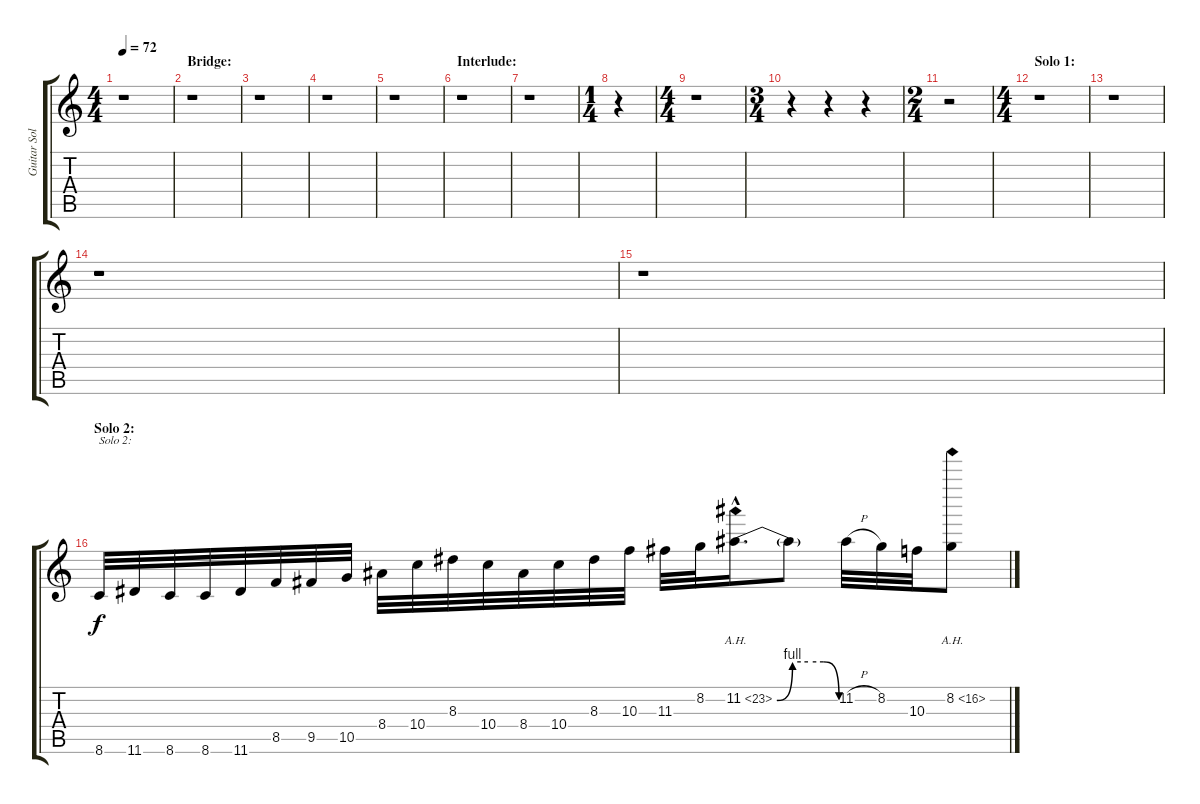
\track ("Guitar Solo 2" "Guitar Sol") {instrument distortionguitar}
\staff {score tabs}
\tuning (E4 B3 G3 D3 A2 E2) {hide}
\ts (4 4)
\tempo 72
\clef g2
\ks c
r.1{dy f} |
\section ("" "Bridge:")
r.1 |
r.1 |
r.1 |
r.1 |
\section ("" "Interlude:")
r.1 |
r.1 |
\ts (1 4)
r.4 |
\ts (4 4)
r.1 |
\ts (3 4)
r.4 r.4 r.4 |
\ts (2 4)
r.2 |
\ts (4 4)
\section ("" "Solo 1:")
r.1 |
r.1 |
r.1 |
r.1 |
\section ("" "Solo 2:")
8.6.32{txt "Solo 2:"} 11.6.32 8.6.32 8.6.32 11.6.32 8.5.32 9.5.32 10.5.32 8.4.32 10.4.32 8.3.32 10.4.32 8.4.32 10.4.32 8.3.32 10.3.32 11.3.32 8.2.32 11.2{be (custom 0 0 15 4 30 4 45 4 60 0) ah 12 hac}.16{d} 11.2{t}.8 11.2{h}.32 8.2.32 10.3.32 8.2{ah 8}.8
